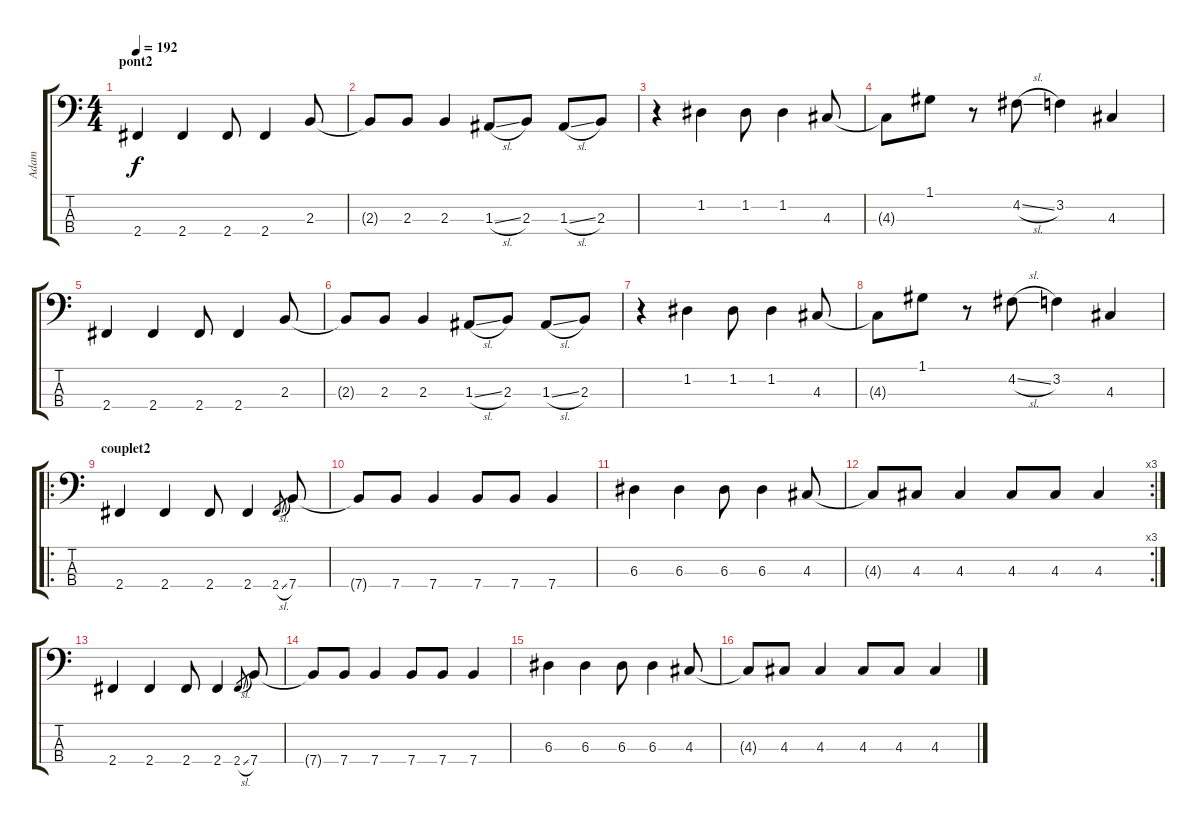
\track ("Adam" "Adam") {instrument electricbassfinger}
\staff {score tabs}
\tuning (G2 D2 A1 E1) {hide}
\ts (4 4)
\section ("" "pont2")
\tempo 192
\clef f4
\ks c
2.4.4{dy f} 2.4.4 2.4.8 2.4.4 2.3.8 |
2.3{t}.8 2.3.8 2.3.4 1.3{sl}.8 2.3.8 1.3{sl}.8 2.3.8 |
r.4 1.2.4 1.2.8 1.2.4 4.3.8 |
4.3{t}.8 1.1.8 r.8 4.2{sl}.8 3.2.4 4.3.4 |
2.4.4 2.4.4 2.4.8 2.4.4 2.3.8 |
2.3{t}.8 2.3.8 2.3.4 1.3{sl}.8 2.3.8 1.3{sl}.8 2.3.8 |
r.4 1.2.4 1.2.8 1.2.4 4.3.8 |
4.3{t}.8 1.1.8 r.8 4.2{sl}.8 3.2.4 4.3.4 |
\ro
\section ("" "couplet2")
2.4.4 2.4.4 2.4.8 2.4.4 2.4{sl}.8{gr} 7.4.8 |
7.4{t}.8 7.4.8 7.4.4 7.4.8 7.4.8 7.4.4 |
6.3.4 6.3.4 6.3.8 6.3.4 4.3.8 |
\rc 3
4.3{t}.8 4.3.8 4.3.4 4.3.8 4.3.8 4.3.4 |
2.4.4 2.4.4 2.4.8 2.4.4 2.4{sl}.8{gr} 7.4.8 |
7.4{t}.8 7.4.8 7.4.4 7.4.8 7.4.8 7.4.4 |
6.3.4 6.3.4 6.3.8 6.3.4 4.3.8 |
4.3{t}.8 4.3.8 4.3.4 4.3.8 4.3.8 4.3.4
